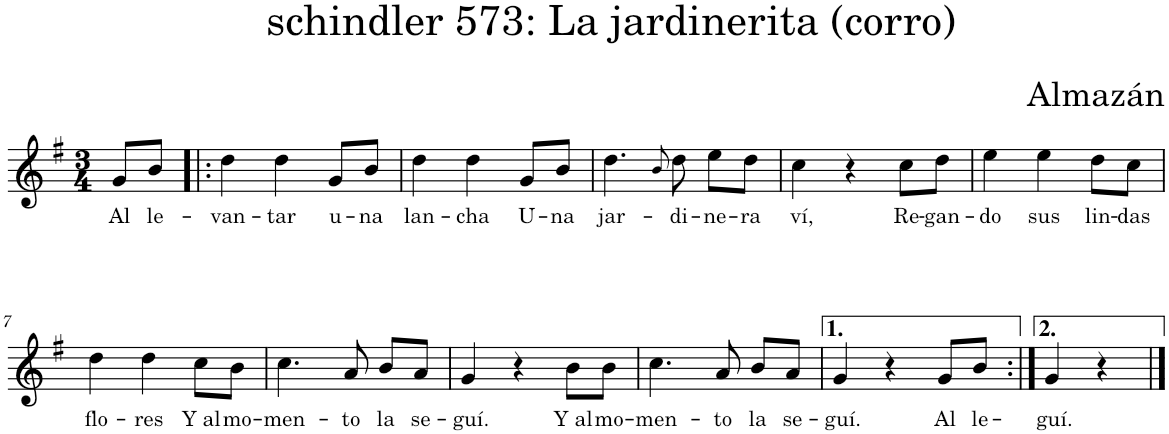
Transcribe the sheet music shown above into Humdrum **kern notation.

**kern	**text
*part1	*part1
*staff1	*staff1
*I"Piano	*
*I'Pno.	*
*clefG2	*
*k[f#]	*
*M3/4	*
=1	=1
!	!LO:LY:b
8g/L	Al
!	!LO:LY:b
8b/J	le-
=2!|:	=2!|:
!	!LO:LY:b
4dd\	-van-
!	!LO:LY:b
4dd\	-tar
!	!LO:LY:b
8g/L	u-
!	!LO:LY:b
8b/J	-na
=3	=3
!	!LO:LY:b
4dd\	lan-
!	!LO:LY:b
4dd\	-cha
!	!LO:LY:b
8g/L	U-
!	!LO:LY:b
8b/J	-na
=4	=4
!	!LO:LY:b
4.dd\	jar-
8qb/	.
!	!LO:LY:b
8dd\	-di-
!	!LO:LY:b
8ee\L	-ne-
!	!LO:LY:b
8dd\J	-ra
=5	=5
!	!LO:LY:b
4cc\	ví,
4r	.
!	!LO:LY:b
8cc\L	Re-
!	!LO:LY:b
8dd\J	-gan-
=6	=6
!	!LO:LY:b
4ee\	-do
!	!LO:LY:b
4ee\	sus
!	!LO:LY:b
8dd\L	lin-
!	!LO:LY:b
8cc\J	-das
!!LO:LB:g=z
=7	=7
!	!LO:LY:b
4dd\	flo-
!	!LO:LY:b
4dd\	-res
!	!LO:LY:b
8cc\L	Y al
!	!LO:LY:b
8b\J	mo-
=8	=8
!	!LO:LY:b
4.cc\	-men-
!	!LO:LY:b
8a/	-to
!	!LO:LY:b
8b/L	la
!	!LO:LY:b
8a/J	se-
=9	=9
!	!LO:LY:b
4g/	-guí.
4r	.
!	!LO:LY:b
8b\L	Y al
!	!LO:LY:b
8b\J	mo-
=10	=10
!	!LO:LY:b
4.cc\	men-
!	!LO:LY:b
8a/	-to
!	!LO:LY:b
8b/L	la
!	!LO:LY:b
8a/J	se-
=11	=11
!	!LO:LY:b
4g/	-guí.
4r	.
!	!LO:LY:b
8g/L	Al
!	!LO:LY:b
8b/J	le-
=12:|!	=12:|!
!	!LO:LY:b
4g/	-guí.
4r	.
==	==
*-	*-
